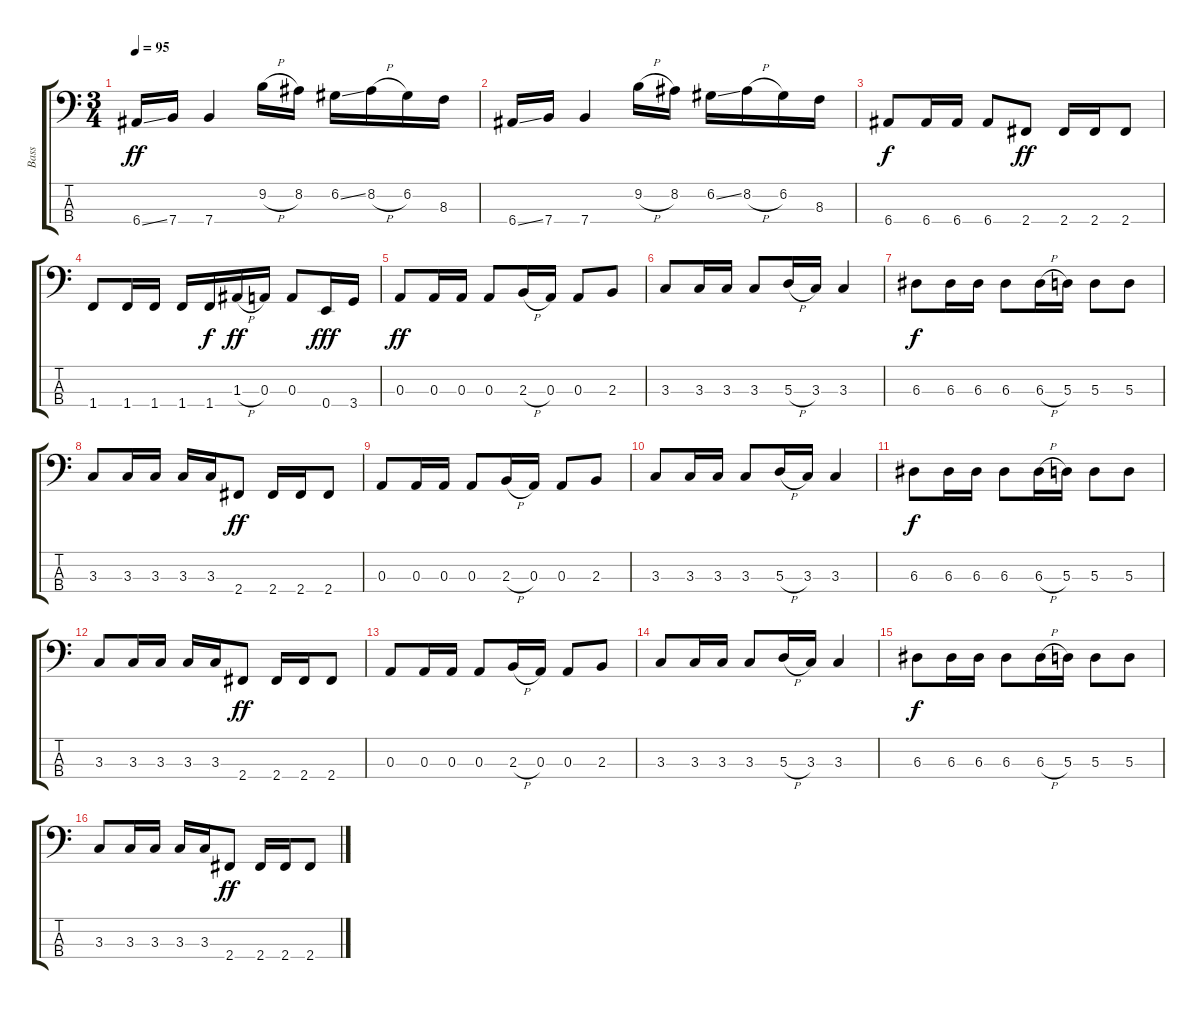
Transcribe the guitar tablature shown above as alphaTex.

\track ("Bass" "Bass") {instrument electricbassfinger}
\staff {score tabs}
\tuning (G2 D2 A1 E1) {hide}
\ts (3 4)
\tempo 95
\clef f4
\ks c
6.4{ss}.16{dy ff} 7.4.16 7.4.4 9.2{h}.16 8.2.16 6.2{ss}.16 8.2{h}.16 6.2.16 8.3.16 |
6.4{ss}.16 7.4.16 7.4.4 9.2{h}.16 8.2.16 6.2{ss}.16 8.2{h}.16 6.2.16 8.3.16 |
6.4.8{dy f} 6.4.16 6.4.16 6.4.8 2.4.8{dy ff} 2.4.16 2.4.16 2.4.8 |
1.4.8 1.4.16 1.4.16 1.4.16 1.4.16{dy f} 1.3{h}.16{dy ff} 0.3.16 0.3.8 0.4.16{dy fff} 3.4.16 |
0.3.8{dy ff} 0.3.16 0.3.16 0.3.8 2.3{h}.16 0.3.16 0.3.8 2.3.8 |
3.3.8 3.3.16 3.3.16 3.3.8 5.3{h}.16 3.3.16 3.3.4 |
6.3.8{dy f} 6.3.16 6.3.16 6.3.8 6.3{h}.16 5.3.16 5.3.8 5.3.8 |
3.3.8 3.3.16 3.3.16 3.3.16 3.3.16 2.4.8{dy ff} 2.4.16 2.4.16 2.4.8 |
0.3.8 0.3.16 0.3.16 0.3.8 2.3{h}.16 0.3.16 0.3.8 2.3.8 |
3.3.8 3.3.16 3.3.16 3.3.8 5.3{h}.16 3.3.16 3.3.4 |
6.3.8{dy f} 6.3.16 6.3.16 6.3.8 6.3{h}.16 5.3.16 5.3.8 5.3.8 |
3.3.8 3.3.16 3.3.16 3.3.16 3.3.16 2.4.8{dy ff} 2.4.16 2.4.16 2.4.8 |
0.3.8 0.3.16 0.3.16 0.3.8 2.3{h}.16 0.3.16 0.3.8 2.3.8 |
3.3.8 3.3.16 3.3.16 3.3.8 5.3{h}.16 3.3.16 3.3.4 |
6.3.8{dy f} 6.3.16 6.3.16 6.3.8 6.3{h}.16 5.3.16 5.3.8 5.3.8 |
3.3.8 3.3.16 3.3.16 3.3.16 3.3.16 2.4.8{dy ff} 2.4.16 2.4.16 2.4.8
